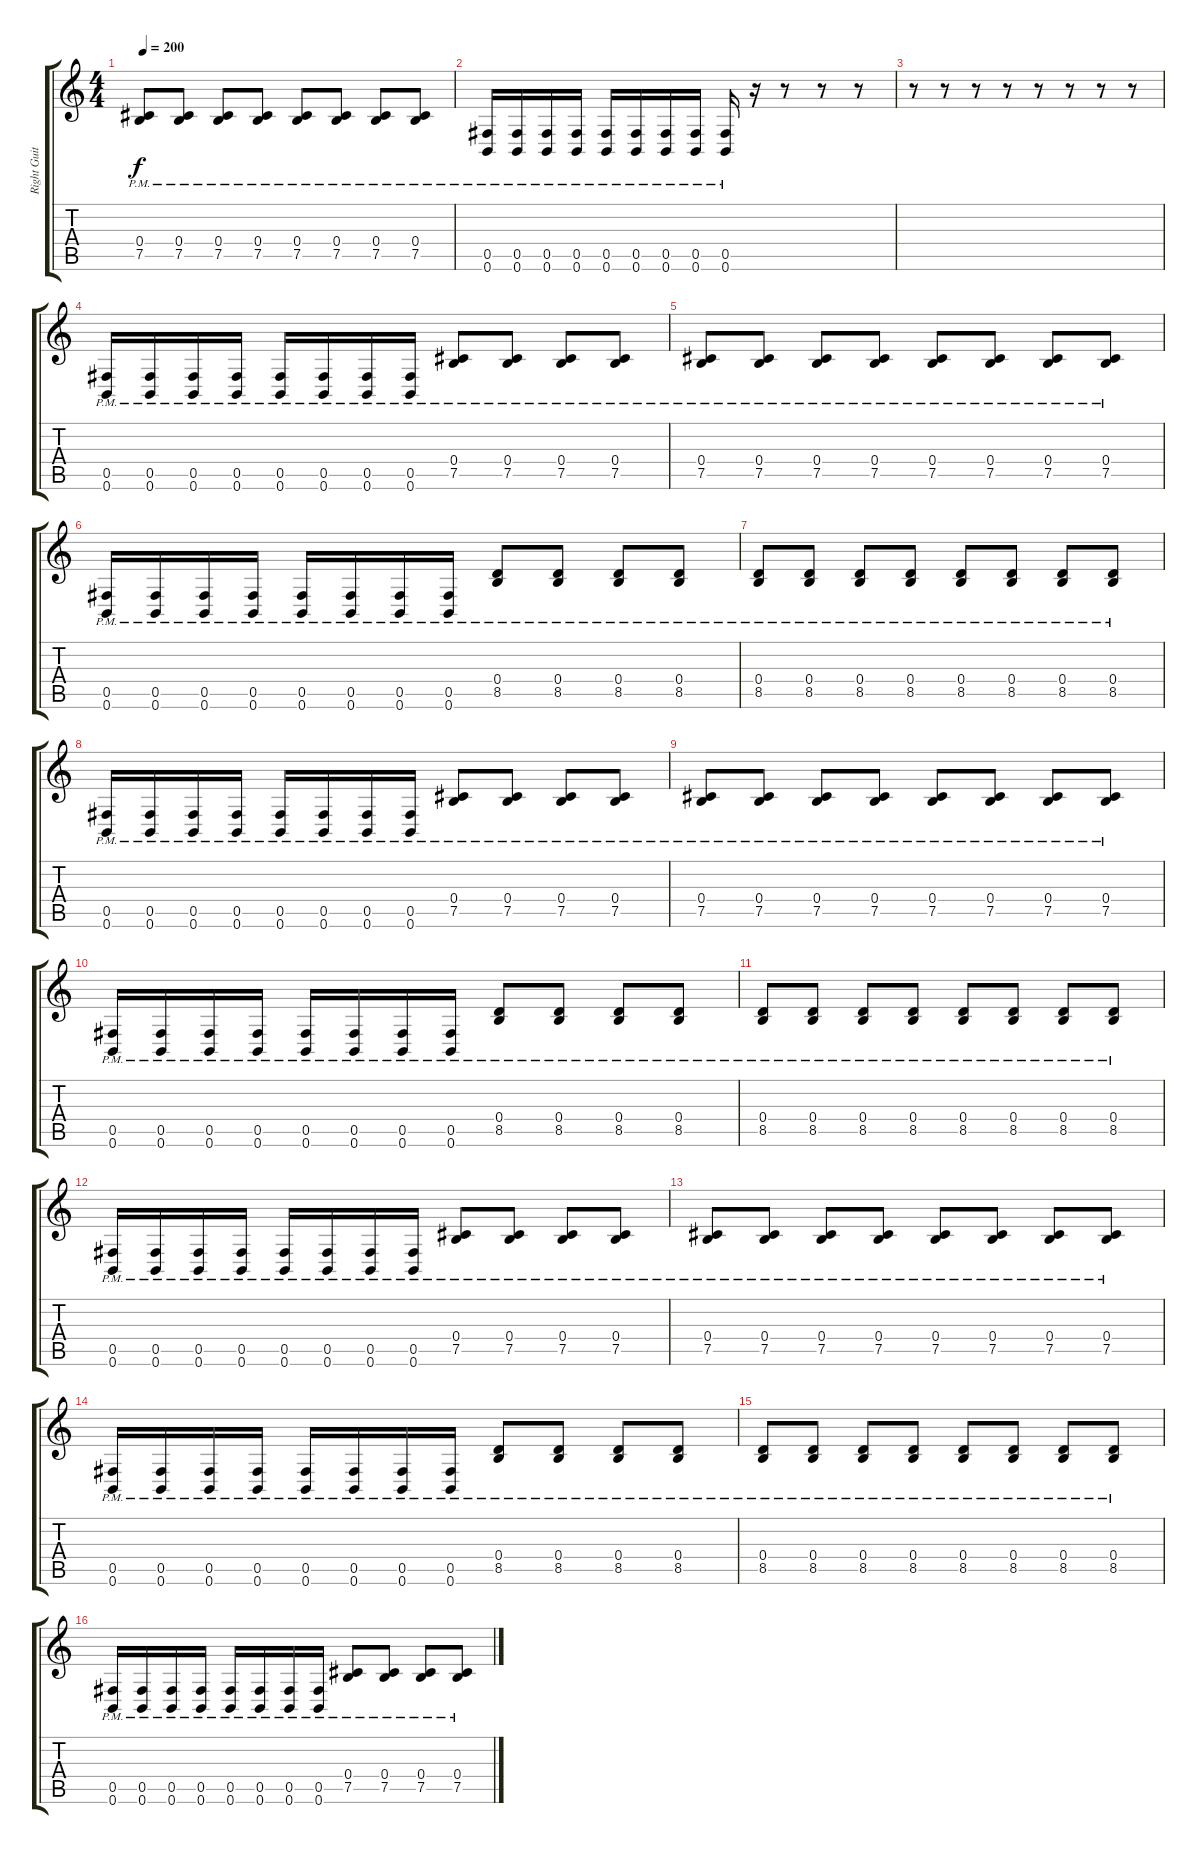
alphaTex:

\track ("Right Guitar" "Right Guit") {instrument distortionguitar}
\staff {score tabs}
\tuning (Db4 Ab3 E3 B2 Gb2 B1) {hide}
\ts (4 4)
\tempo 200
\clef g2
\ks c
(0.4{pm} 7.5{pm}).8{dy f} (0.4{pm} 7.5{pm}).8 (0.4{pm} 7.5{pm}).8 (0.4{pm} 7.5{pm}).8 (0.4{pm} 7.5{pm}).8 (0.4{pm} 7.5{pm}).8 (0.4{pm} 7.5{pm}).8 (0.4{pm} 7.5{pm}).8 |
(0.5{pm} 0.6{pm}).16 (0.5{pm} 0.6{pm}).16 (0.5{pm} 0.6{pm}).16 (0.5{pm} 0.6{pm}).16 (0.5{pm} 0.6{pm}).16 (0.5{pm} 0.6{pm}).16 (0.5{pm} 0.6{pm}).16 (0.5{pm} 0.6{pm}).16 (0.5{pm} 0.6{pm}).16 r.16 r.8 r.8 r.8 |
r.8 r.8 r.8 r.8 r.8 r.8 r.8 r.8 |
(0.5{pm} 0.6{pm}).16 (0.5{pm} 0.6{pm}).16 (0.5{pm} 0.6{pm}).16 (0.5{pm} 0.6{pm}).16 (0.5{pm} 0.6{pm}).16 (0.5{pm} 0.6{pm}).16 (0.5{pm} 0.6{pm}).16 (0.5{pm} 0.6{pm}).16 (0.4{pm} 7.5{pm}).8 (0.4{pm} 7.5{pm}).8 (0.4{pm} 7.5{pm}).8 (0.4{pm} 7.5{pm}).8 |
(0.4{pm} 7.5{pm}).8 (0.4{pm} 7.5{pm}).8 (0.4{pm} 7.5{pm}).8 (0.4{pm} 7.5{pm}).8 (0.4{pm} 7.5{pm}).8 (0.4{pm} 7.5{pm}).8 (0.4{pm} 7.5{pm}).8 (0.4{pm} 7.5{pm}).8 |
(0.5{pm} 0.6{pm}).16 (0.5{pm} 0.6{pm}).16 (0.5{pm} 0.6{pm}).16 (0.5{pm} 0.6{pm}).16 (0.5{pm} 0.6{pm}).16 (0.5{pm} 0.6{pm}).16 (0.5{pm} 0.6{pm}).16 (0.5{pm} 0.6{pm}).16 (0.4{pm} 8.5{pm}).8 (0.4{pm} 8.5{pm}).8 (0.4{pm} 8.5{pm}).8 (0.4{pm} 8.5{pm}).8 |
(0.4{pm} 8.5{pm}).8 (0.4{pm} 8.5{pm}).8 (0.4{pm} 8.5{pm}).8 (0.4{pm} 8.5{pm}).8 (0.4{pm} 8.5{pm}).8 (0.4{pm} 8.5{pm}).8 (0.4{pm} 8.5{pm}).8 (0.4{pm} 8.5{pm}).8 |
(0.5{pm} 0.6{pm}).16 (0.5{pm} 0.6{pm}).16 (0.5{pm} 0.6{pm}).16 (0.5{pm} 0.6{pm}).16 (0.5{pm} 0.6{pm}).16 (0.5{pm} 0.6{pm}).16 (0.5{pm} 0.6{pm}).16 (0.5{pm} 0.6{pm}).16 (0.4{pm} 7.5{pm}).8 (0.4{pm} 7.5{pm}).8 (0.4{pm} 7.5{pm}).8 (0.4{pm} 7.5{pm}).8 |
(0.4{pm} 7.5{pm}).8 (0.4{pm} 7.5{pm}).8 (0.4{pm} 7.5{pm}).8 (0.4{pm} 7.5{pm}).8 (0.4{pm} 7.5{pm}).8 (0.4{pm} 7.5{pm}).8 (0.4{pm} 7.5{pm}).8 (0.4{pm} 7.5{pm}).8 |
(0.5{pm} 0.6{pm}).16 (0.5{pm} 0.6{pm}).16 (0.5{pm} 0.6{pm}).16 (0.5{pm} 0.6{pm}).16 (0.5{pm} 0.6{pm}).16 (0.5{pm} 0.6{pm}).16 (0.5{pm} 0.6{pm}).16 (0.5{pm} 0.6{pm}).16 (0.4{pm} 8.5{pm}).8 (0.4{pm} 8.5{pm}).8 (0.4{pm} 8.5{pm}).8 (0.4{pm} 8.5{pm}).8 |
(0.4{pm} 8.5{pm}).8 (0.4{pm} 8.5{pm}).8 (0.4{pm} 8.5{pm}).8 (0.4{pm} 8.5{pm}).8 (0.4{pm} 8.5{pm}).8 (0.4{pm} 8.5{pm}).8 (0.4{pm} 8.5{pm}).8 (0.4{pm} 8.5{pm}).8 |
(0.5{pm} 0.6{pm}).16 (0.5{pm} 0.6{pm}).16 (0.5{pm} 0.6{pm}).16 (0.5{pm} 0.6{pm}).16 (0.5{pm} 0.6{pm}).16 (0.5{pm} 0.6{pm}).16 (0.5{pm} 0.6{pm}).16 (0.5{pm} 0.6{pm}).16 (0.4{pm} 7.5{pm}).8 (0.4{pm} 7.5{pm}).8 (0.4{pm} 7.5{pm}).8 (0.4{pm} 7.5{pm}).8 |
(0.4{pm} 7.5{pm}).8 (0.4{pm} 7.5{pm}).8 (0.4{pm} 7.5{pm}).8 (0.4{pm} 7.5{pm}).8 (0.4{pm} 7.5{pm}).8 (0.4{pm} 7.5{pm}).8 (0.4{pm} 7.5{pm}).8 (0.4{pm} 7.5{pm}).8 |
(0.5{pm} 0.6{pm}).16 (0.5{pm} 0.6{pm}).16 (0.5{pm} 0.6{pm}).16 (0.5{pm} 0.6{pm}).16 (0.5{pm} 0.6{pm}).16 (0.5{pm} 0.6{pm}).16 (0.5{pm} 0.6{pm}).16 (0.5{pm} 0.6{pm}).16 (0.4{pm} 8.5{pm}).8 (0.4{pm} 8.5{pm}).8 (0.4{pm} 8.5{pm}).8 (0.4{pm} 8.5{pm}).8 |
(0.4{pm} 8.5{pm}).8 (0.4{pm} 8.5{pm}).8 (0.4{pm} 8.5{pm}).8 (0.4{pm} 8.5{pm}).8 (0.4{pm} 8.5{pm}).8 (0.4{pm} 8.5{pm}).8 (0.4{pm} 8.5{pm}).8 (0.4{pm} 8.5{pm}).8 |
(0.5{pm} 0.6{pm}).16 (0.5{pm} 0.6{pm}).16 (0.5{pm} 0.6{pm}).16 (0.5{pm} 0.6{pm}).16 (0.5{pm} 0.6{pm}).16 (0.5{pm} 0.6{pm}).16 (0.5{pm} 0.6{pm}).16 (0.5{pm} 0.6{pm}).16 (0.4{pm} 7.5{pm}).8 (0.4{pm} 7.5{pm}).8 (0.4{pm} 7.5{pm}).8 (0.4{pm} 7.5{pm}).8
